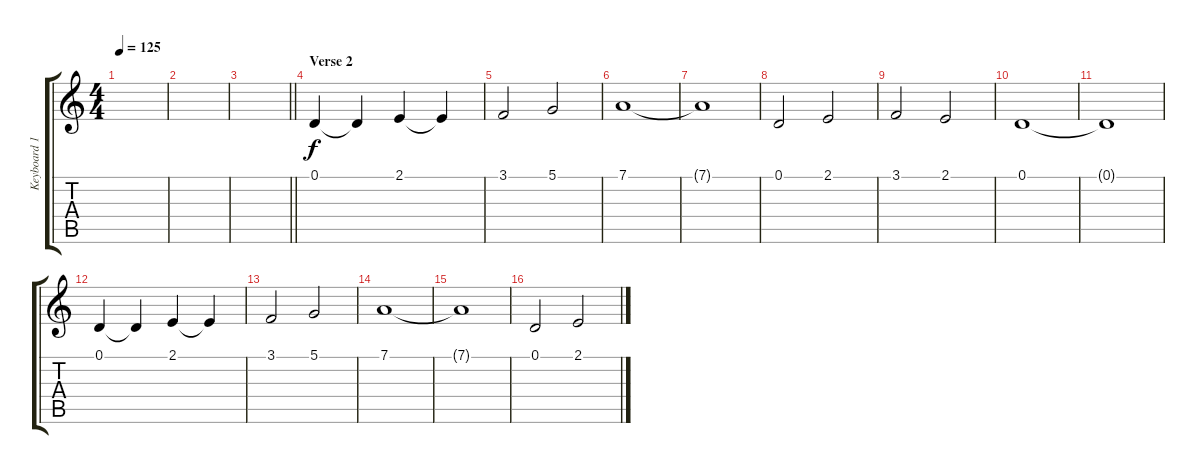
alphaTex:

\track ("Keyboard 1" "Keyboard 1") {instrument acousticgrandpiano}
\staff {score tabs}
\tuning (D4 A3 F3 C3 G2 D2) {hide}
\ts (4 4)
\tempo 125
\clef g2
\ks c
|
|
\barLineRight lightlight
|
\section ("" "Verse 2")
0.1.4{volume 12 instrument stringensemble1} 0.1{t}.4 2.1.4 2.1{t}.4 |
3.1.2 5.1.2 |
7.1.1 |
7.1{t}.1 |
0.1.2 2.1.2 |
3.1.2 2.1.2 |
0.1.1 |
0.1{t}.1 |
0.1.4 0.1{t}.4 2.1.4 2.1{t}.4 |
3.1.2 5.1.2 |
7.1.1 |
7.1{t}.1 |
0.1.2 2.1.2
